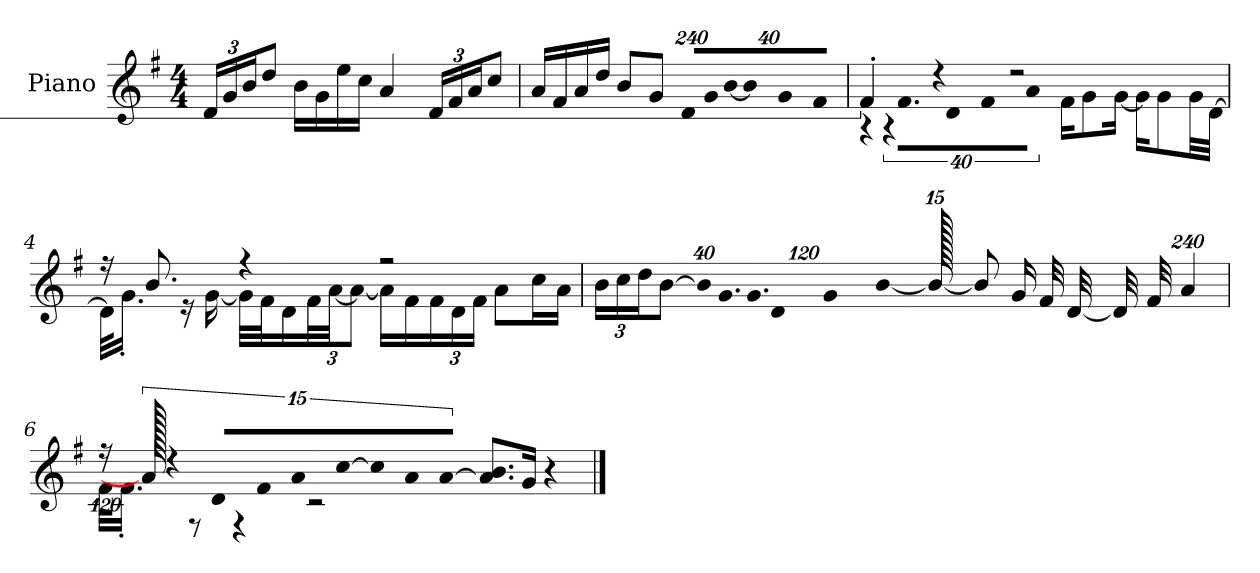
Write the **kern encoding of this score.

**kern
*part1
*staff1
*I"Piano
*I'P-no
*clefG2
*k[f#]
*M4/4
*MM90
*Xbrackettup
=1
24d/LL
24g/
24b/J
8dd/J
16b\LL
16g\
16ee\
16cc\JJ
4a/
24d/LL
24f#/
24a/J
8cc/J
=2
16a/LL
16f#/
16a/
16dd/JJ
8b/L
8g/J
!LO:N:vis=16
1920%137d/LL
!LO:N:vis=32
640%23g/L
!LO:N:vis=32
[640%23b/JJ
!LO:N:vis=8
960%137b/]
!LO:N:vis=16
1920%137g/K
!LO:N:vis=8
960%137f#/J
=3
*^
*	*brackettup
!	!LO:N:vis=16
4f#'/	1920%137r
!	!LO:N:vis=32
.	640%23r
!	!LO:N:vis=16.
.	960%103f#\LL
!	!LO:N:vis=16
.	1920%137d\
4r	.
!	!LO:N:vis=16
.	1920%137f#\J
!	!LO:N:vis=8
.	960%137a\J
2r	16f#\KL
.	8g\
.	[16g\Jk
.	16g\KL]
.	8g\
.	32g\LL
.	[32d\JJJ
!!LO:LB:g=z	!!
=4	=4
16r	32d\KLL]
.	16.g'\JJ
8.b/	.
.	16r
.	[16g\
4r	32g\LLL]
.	32f#\J
.	16d\
*	*Xbrackettup
.	48f#\L
.	[48a\JJ
.	12a\J_
2r	16a\LL]
.	16f#\
.	24f#\
.	24d\
.	24f#\JJ
.	8a\L
.	16cc\L
.	16a\JJ
*v	*v
=5
24b\LL
24cc\
24dd\J
[8b\J
!LO:N:vis=32
640%23b/LLL]
!LO:N:vis=32.
1920%103g/
!LO:N:vis=32.
1920%103g/
!LO:N:vis=32
640%23d/
!LO:N:vis=32
640%23g/
[1920%67b/JJ
960b/_
8b/L]
16g/L
32f#/L
[32d/JJJ
32d/LLL]
32f#/JJ
[960%179a/
!!LO:LB:g=z
=6
*brackettup
!LO:N:vis=16
*^
1920%107r	32f#\KLL
.	16.f#'\JJ
960a/]	.
!LO:N:vis=32	!
1920%53r	.
!LO:N:vis=32	!
1920%53d/KLL	.
!LO:N:vis=16	!
1920%107f#/J	.
.	8r
!LO:N:vis=8	!
640%71a/	.
.	4r
!LO:N:vis=8	!
[640%71cc/	.
!LO:N:vis=32	!
1920%53cc/KL]	.
!LO:N:vis=16	!
1920%107a/	.
!LO:N:vis=32	!
[1920%53a/JJk	.
.	2r
8.a/] 8.b/L	.
16g/Jk	.
4r	.
.	1920ryy
*v	*v
==
*-
